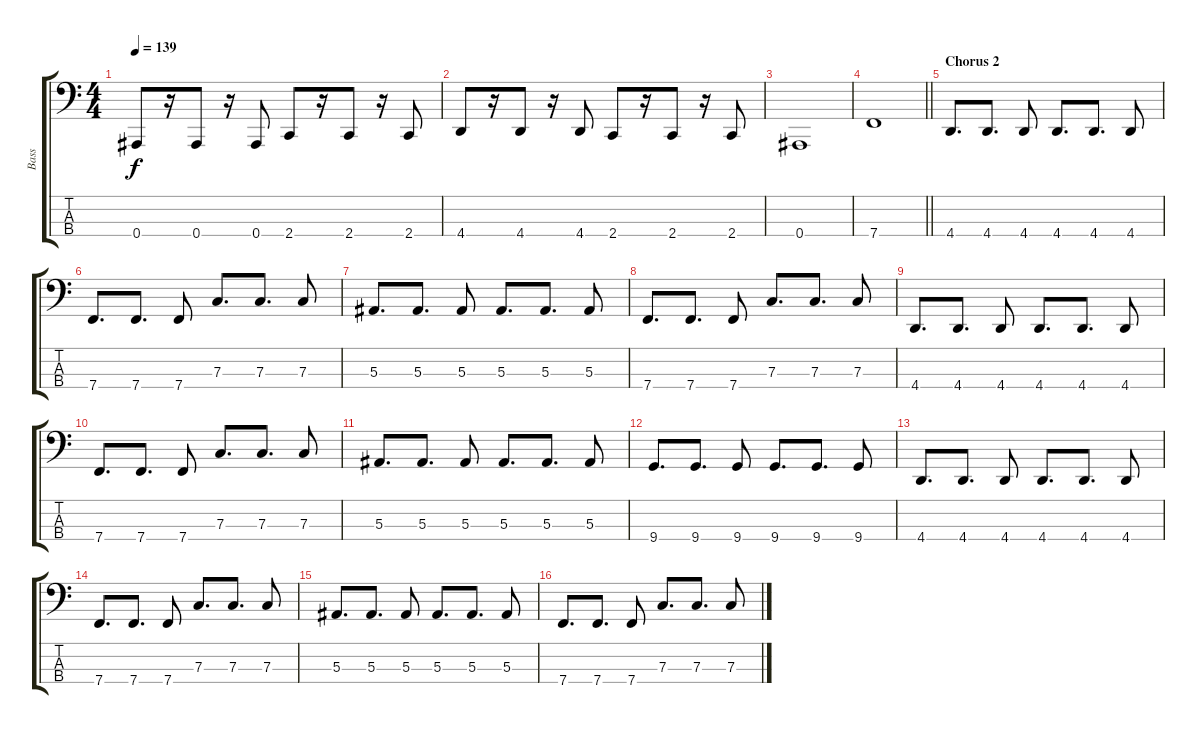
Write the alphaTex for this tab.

\track ("Bass" "Bass") {instrument electricbassfinger}
\staff {score tabs}
\tuning (Eb2 Bb1 F1 Bb0) {hide}
\ts (4 4)
\tempo 139
\clef f4
\ks c
0.4.8{dy f} r.16 0.4.8 r.16 0.4.8 2.4.8 r.16 2.4.8 r.16 2.4.8 |
4.4.8 r.16 4.4.8 r.16 4.4.8 2.4.8 r.16 2.4.8 r.16 2.4.8 |
0.4.1 |
\barLineRight lightlight
7.4.1 |
\section ("" "Chorus 2")
4.4.8{d} 4.4.8{d} 4.4.8 4.4.8{d} 4.4.8{d} 4.4.8 |
7.4.8{d} 7.4.8{d} 7.4.8 7.3.8{d} 7.3.8{d} 7.3.8 |
5.3.8{d} 5.3.8{d} 5.3.8 5.3.8{d} 5.3.8{d} 5.3.8 |
7.4.8{d} 7.4.8{d} 7.4.8 7.3.8{d} 7.3.8{d} 7.3.8 |
4.4.8{d} 4.4.8{d} 4.4.8 4.4.8{d} 4.4.8{d} 4.4.8 |
7.4.8{d} 7.4.8{d} 7.4.8 7.3.8{d} 7.3.8{d} 7.3.8 |
5.3.8{d} 5.3.8{d} 5.3.8 5.3.8{d} 5.3.8{d} 5.3.8 |
9.4.8{d} 9.4.8{d} 9.4.8 9.4.8{d} 9.4.8{d} 9.4.8 |
4.4.8{d} 4.4.8{d} 4.4.8 4.4.8{d} 4.4.8{d} 4.4.8 |
7.4.8{d} 7.4.8{d} 7.4.8 7.3.8{d} 7.3.8{d} 7.3.8 |
5.3.8{d} 5.3.8{d} 5.3.8 5.3.8{d} 5.3.8{d} 5.3.8 |
7.4.8{d} 7.4.8{d} 7.4.8 7.3.8{d} 7.3.8{d} 7.3.8
